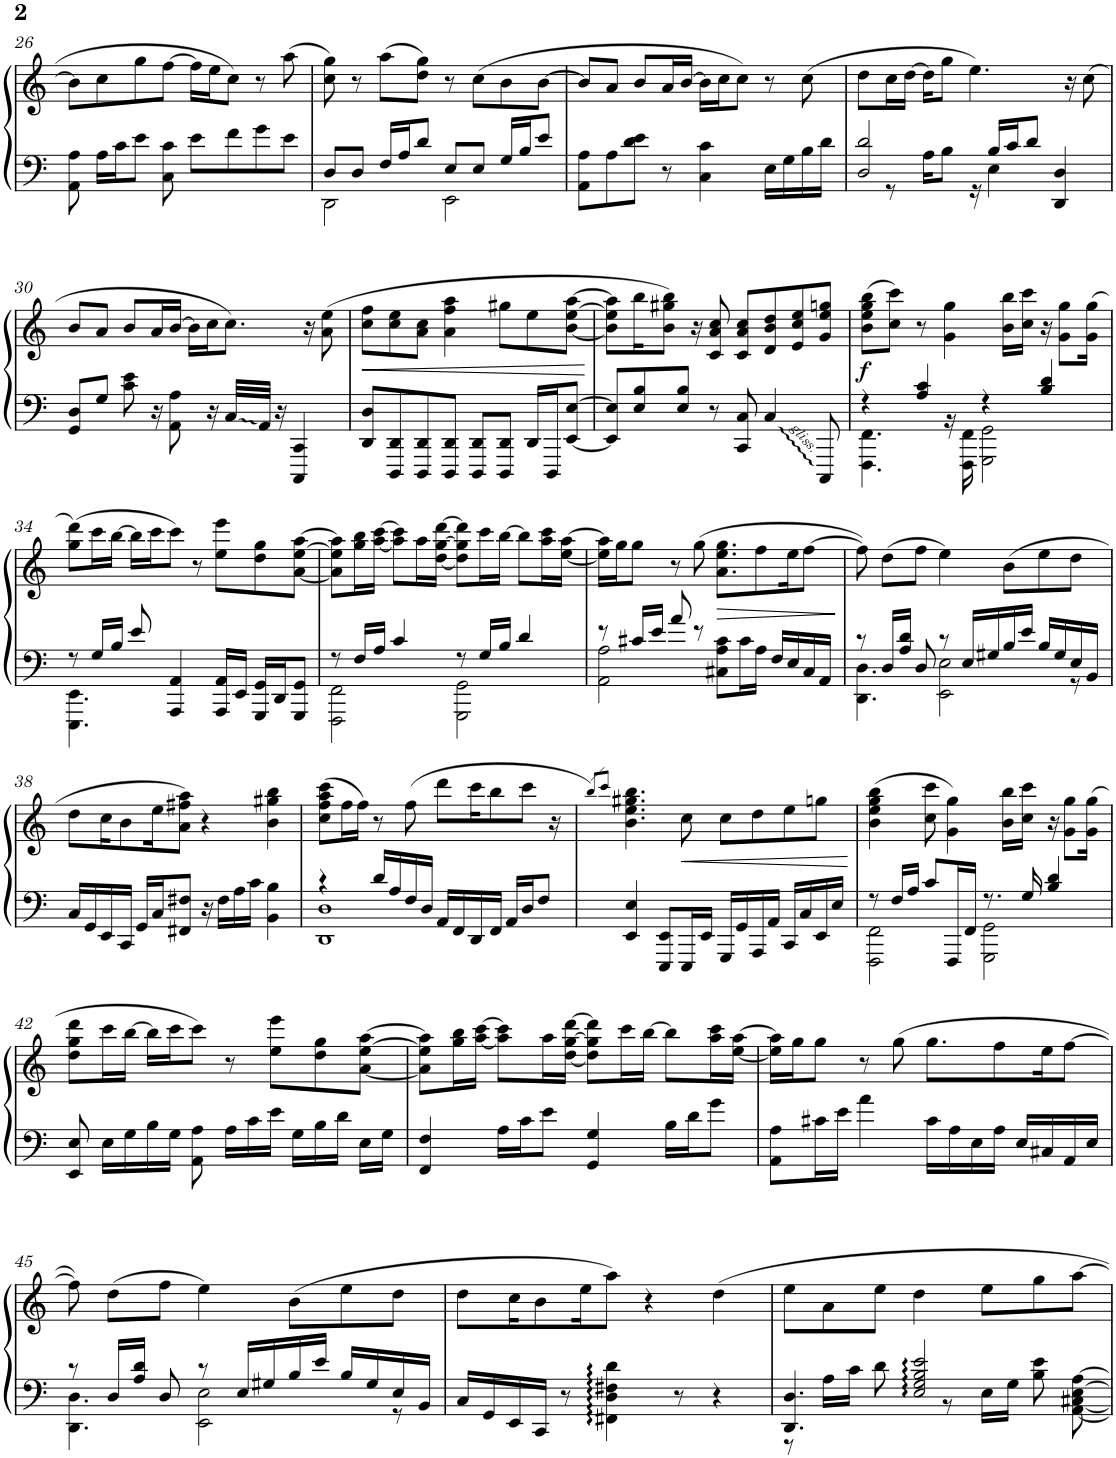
**kern	**kern	**dynam
*part1	*part1	*part1
*staff2	*staff1	*staff1/2
*I"Piano	*	*
*I'Pno.	*	*
!!LO:PB:g=z
*clefF4	*clefG2	*
*k[]	*k[]	*
*M4/4	*M4/4	*
=26	=26	=26
8AA\ 8A\	8b\L]	.
16A\LL	8cc\	.
16c\J	.	.
8e\J	8gg\	.
8C\ 8c\	[8ff\J	.
8e\L	16ff\LL]	.
.	16ee\J	.
8f\	8cc\J	.
8g\	8r	.
8e\J	(8aa\	.
=27	=27	=27
*^	*	*
8D/L	2DD\	8cc\ 8gg\)	.
8D/J	.	8r	.
16F/LL	.	(8aa\L	.
16A/J	.	.	.
8d/J	.	8dd\ 8gg\J)	.
8E/L	2EE\	8r	.
8E/J	.	(8cc\L	.
16G/LL	.	8b\	.
16B/J	.	.	.
8e/J	.	[8b\J	.
*v	*v	*	*
=28	=28	=28
8AA\ 8A\L	8b/L]	.
8A\	8a/J	.
8d\ 8e\J	8b/L	.
8r	16a/L	.
.	[16b/JJ	.
4C\ 4c\	16b\LL]	.
.	16cc\J	.
.	8cc\J)	.
16E\LL	8r	.
16G\	.	.
16B\	(8cc\	.
16d\JJ	.	.
=29	=29	=29
*^	*	*
2D/ 2d/	8ryy	8dd\L	.
.	8r	16cc\L	.
.	.	[16dd\JJ	.
.	16A\KL	16dd\KL]	.
.	8B\J	8gg\J	.
.	16r	4.ee\)	.
4E\	16B/LL	.	.
.	16c/J	.	.
.	8d/J	.	.
4DD/ 4D/	4ryy	.	.
.	.	16r	.
.	.	(8cc\	.
*v	*v	*	*
!!LO:LB:g=z
=30	=30	=30
8GG/ 8D/L	8b/L	.
8G/J	8a/J	.
8c\ 8e\	8b/L	.
16r	16a/L	.
8AA\ 8A\	[16b/JJ	.
.	16b\LL]	.
16r	16cc\J	.
32C/LLL	8.cc\J)	.
32AA/JJJ	.	.
16r	.	.
4CCC/ 4CC/	.	.
.	16r	.
.	(8a\ 8ee\	.
=31	=31	=31
!	!	!LO:HP:b
8DD/ 8D/L	8cc\ 8ff\L	<
8DDD/ 8DD/	8cc\ 8ee\	.
8DDD/ 8DD/	8a\ 8cc\J	.
8DDD/ 8DD/J	4a\ 4ff\ 4aa\	.
8DDD/ 8DD/L	.	.
8DDD/ 8DD/J	8gg#X\L	.
16DD/LL	8ee\	.
16DDD/J	.	.
[8EE/ [8E/J	[8b\ [8ee\ [8aa\J	.
.	.	[
=32	=32	=32
8EE/] 8E/]L	8b\] 8ee\] 8aa\]L	.
8E/ 8B/	16bb\K	.
.	8b\ 8gg#X\ 8bb\J)	.
8E/ 8B/J	.	.
.	16r	.
8r	8c/ 8a/ 8cc/	.
8CC/ 8C/	8c/ 8a/ 8cc/L	.
4C/	8d/ 8b/ 8dd/	.
.	8e/ 8cc/ 8ee/	.
8CCC/	8g/ 8ee/ 8ggn/J	.
=33	=33	=33
*^	*	*
!	!	!	!LO:DY:b
4r	4.FFF\ 4.FF\	(8b\ 8ee\ 8gg\ 8bb\L	f
.	.	8cc\ 8ccc\J)	.
4A/ 4c/	.	8r	.
.	16r	4g\ 4gg\	.
.	16FFF\ 16FF\	.	.
4r	2GGG\ 2GG\	.	.
.	.	16b\ 16bb\LL	.
.	.	16cc\ 16ccc\JJ	.
4B/ 4d/	.	16r	.
.	.	8g\ 8gg\L	.
.	.	(16g\ 16gg\Jk	.
!!LO:LB:g=z
=34	=34	=34	=34
8r	4.EEE\ 4.EE\	(8gg\ 8ddd\L)	.
16G/LL	.	16ccc\L	.
16B/JJ	.	[16bb\JJ	.
8e/	.	16bb\LL]	.
.	.	16ccc\J	.
4AAA/ 4AA/	2ryy	8ccc\J)	.
.	.	8r	.
16AAA/ 16AA/LL	.	8ee\ 8eee\L	.
16EE/JJ	.	.	.
16GGG/ 16GG/LL	.	8dd\ 8gg\	.
16DD/J	.	.	.
8GGG/ 8GG/J	8ryy	[8a\ [8ee\ [8aa\J	.
=35	=35	=35	=35
8r	2FFF\ 2FF\	8a\] 8ee\] 8aa\]L	.
16F/LL	.	16gg\ 16bb\L	.
16A/JJ	.	[16aa\ [16ccc\JJ	.
4c/	.	8aa\] 8ccc\]L	.
.	.	16aa\L	.
.	.	[16dd\ [16gg\ [16ddd\JJ	.
8r	2GGG\ 2GG\	8dd\] 8gg\] 8ddd\]L	.
16G/LL	.	16ccc\L	.
16B/JJ	.	[16bb\JJ	.
4d/	.	8bb\L]	.
.	.	16aa\ 16ccc\L	.
.	.	[16ee\ [16aa\JJ	.
=36	=36	=36	=36
8r	2AA\ 2A\	16ee\] 16aa\]LL	.
.	.	16gg\J	.
16c#X/LL	.	8gg\J	.
16e/JJ	.	.	.
8a/	.	8r	.
8r	.	(8gg\	.
!	!	!	!LO:HP:b
8C#X\ 8A\ 8c#\L	2ryy	8.a\ 8.ee\ 8.gg\L	>
16c#\L	.	.	.
16A\JJ	.	8ff\	.
16F/LL	.	.	.
16E/	.	16ee\K	.
16C#/	.	[8ff\J	.
16AA/JJ	.	.	.
*v	*v	*	*
.	.	]
=37	=37	=37
*^	*	*
8r	4.DD\ 4.D\	8ff\])	.
16D/LL	.	(8dd\L	.
16A/ 16d/JJ	.	.	.
8D/	.	8ff\J	.
8r	2EE\ 2E\	4ee\)	.
16E/LL	.	.	.
16G#X/	.	.	.
16B/	.	(8b\L	.
16e/JJ	.	.	.
16B/LL	.	8ee\	.
16G#/	.	.	.
16E/	8r	8dd\J	.
16BB/JJ	.	.	.
*v	*v	*	*
!!LO:LB:g=z
=38	=38	=38
16C/LL	8dd\L	.
16GG/	.	.
16EE/	16cc\K	.
16CC/JJ	8b\	.
16GG/LL	.	.
16C/J	16ee\K	.
8FF#X/ 8F#X/J	8a\ 8ff#X\ 8aa\J)	.
16r	4r	.
16F#\LL	.	.
16A\	.	.
16c\JJ	.	.
4BB\ 4B\	4b\ 4gg#X\ 4bb\	.
=39	=39	=39
*^	*	*
4r	1DD 1D	(8cc\ 8ff\ 8aa\ 8ccc\L	.
.	.	16ff\L	.
.	.	16ff\JJ)	.
16d/LL	.	8r	.
16A/	.	.	.
16F/	.	(8ff\	.
16D/JJ	.	.	.
16AA/LL	.	8ddd\L	.
16FF/	.	.	.
16DD/	.	16ccc\K	.
16FF/JJ	.	8bb\	.
16AA/LL	.	.	.
16D/J	.	8ccc\J	.
8F/J	.	.	.
.	.	16r	.
*v	*v	*	*
=40	=40	=40
.	8qbb/L)	.
.	8qccc/J	.
4EE/ 4E/	4.b\ 4.ee\ 4.gg#X\ 4.bb\	.
8EEE/ 8EE/L	.	.
!	!	!LO:HP:b
16EEE/L	8cc\	<
16EE/JJ	.	.
16GGG/LL	8cc\L	.
16GG/	.	.
16AAA/	8dd\	.
16AA/JJ	.	.
16CC/LL	8ee\	.
16C/	.	.
16EE/	8ggn\J	.
16E/JJ	.	.
.	.	[
=41	=41	=41
*^	*	*
8r	2FFF\ 2FF\	(4b\ 4ee\ 4gg\ 4bb\	.
16F/LL	.	.	.
16A/JJ	.	.	.
8c/L	.	8cc\ 8ccc\	.
16FFF/L	.	4g\ 4gg\)	.
16FF/JJ	.	.	.
8.r	2GGG\ 2GG\	.	.
.	.	16b\ 16bb\LL	.
16G/	.	16cc\ 16ccc\JJ	.
4B/ 4d/	.	16r	.
.	.	8g\ 8gg\L	.
.	.	(16g\ 16gg\Jk	.
*v	*v	*	*
!!LO:LB:g=z
=42	=42	=42
8EE/ 8E/	8dd\ 8gg\ 8ddd\L	.
16E\LL	16ccc\L	.
16G\	[16bb\JJ	.
16B\	16bb\LL]	.
16G\JJ	16ccc\J	.
8AA\ 8A\	8ccc\J)	.
16A\LL	8r	.
16c\	.	.
16e\JJ	8ee\ 8eee\L	.
16G\LL	.	.
16B\	8dd\ 8gg\	.
16d\JJ	.	.
16E\LL	[8a\ [8ee\ [8aa\J	.
16G\JJ	.	.
=43	=43	=43
4FF/ 4F/	8a\] 8ee\] 8aa\]L	.
.	16gg\ 16bb\L	.
.	[16aa\ [16ccc\JJ	.
16A\LL	8aa\] 8ccc\]L	.
16c\J	.	.
8e\J	16aa\L	.
.	[16dd\ [16gg\ [16ddd\JJ	.
4GG/ 4G/	8dd\] 8gg\] 8ddd\]L	.
.	16ccc\L	.
.	[16bb\JJ	.
16B\LL	8bb\L]	.
16d\J	.	.
8g\J	16aa\ 16ccc\L	.
.	[16ee\ [16aa\JJ	.
=44	=44	=44
8AA\ 8A\L	16ee\] 16aa\]LL	.
.	16gg\J	.
16c#X\L	8gg\J	.
16e\JJ	.	.
4a\	8r	.
.	(8gg\	.
16c#\LL	8.gg\L	.
16A\	.	.
16E\	.	.
16A\JJ	8ff\	.
16E/LL	.	.
16C#X/	16ee\K	.
16AA/	[8ff\J	.
16E/JJ	.	.
!!LO:LB:g=z
=45	=45	=45
*^	*	*
8r	4.DD\ 4.D\	8ff\])	.
16D/LL	.	(8dd\L	.
16A/ 16d/JJ	.	.	.
8D/	.	8ff\J	.
8r	2EE\ 2E\	4ee\)	.
16E/LL	.	.	.
16G#X/	.	.	.
16B/	.	(8b\L	.
16e/JJ	.	.	.
16B/LL	.	8ee\	.
16G#/	.	.	.
16E/	8r	8dd\J	.
16BB/JJ	.	.	.
*v	*v	*	*
=46	=46	=46
16C/LL	8dd\L	.
16GG/	.	.
16EE/	16cc\K	.
16CC/JJ	8b\	.
8r	.	.
.	16ee\K	.
4FF#X\ 4D\ 4F#X\ 4d\	8aa\J)	.
.	4r	.
8r	.	.
4r	4dd\	.
=47	=47	=47
*^	*	*
4.DD/ 4.D/	8r	8ee\L	.
.	16A\LL	8a\	.
.	16c\JJ	.	.
.	8d\	8ee\J	.
2E/ 2G/ 2B/ 2e/	8ryy	4dd\	.
.	8r	.	.
.	16E\LL	8ee\L	.
.	16G\JJ	.	.
.	8B\ 8e\	8gg\	.
[8AA\ [8C#X\ [8E\ [8A\	8ryy	[8aa\J	.
*v	*v	*	*
=	=	=
*-	*-	*-
